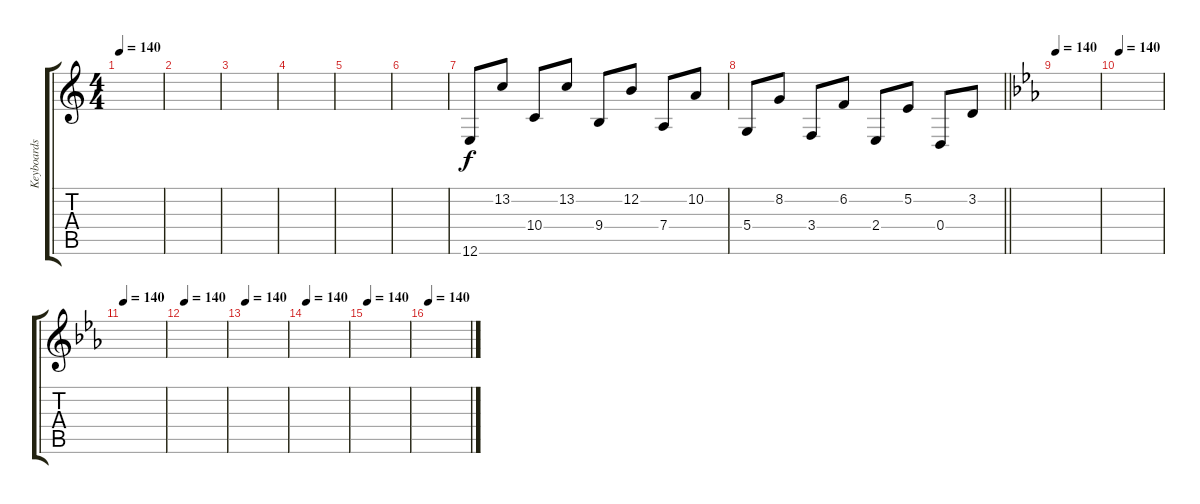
\track ("Keyboards" "Keyboards") {instrument electricgrandpiano}
\staff {score tabs}
\tuning (E4 B3 G3 D3 A2 E2) {hide}
\ts (4 4)
\tempo 140
\clef g2
\ks c
|
|
|
|
|
|
12.6.8 13.2.8 10.4.8 13.2.8 9.4.8 12.2.8 7.4.8 10.2.8 |
\barLineRight lightlight
5.4.8 8.2.8 3.4.8 6.2.8 2.4.8 5.2.8 0.4.8 3.2.8 |
\tempo 140
\ks eb
|
\tempo 140
|
\tempo 140
|
\tempo 140
|
\tempo 140
|
\tempo 140
|
\tempo 140
|
\tempo 140
